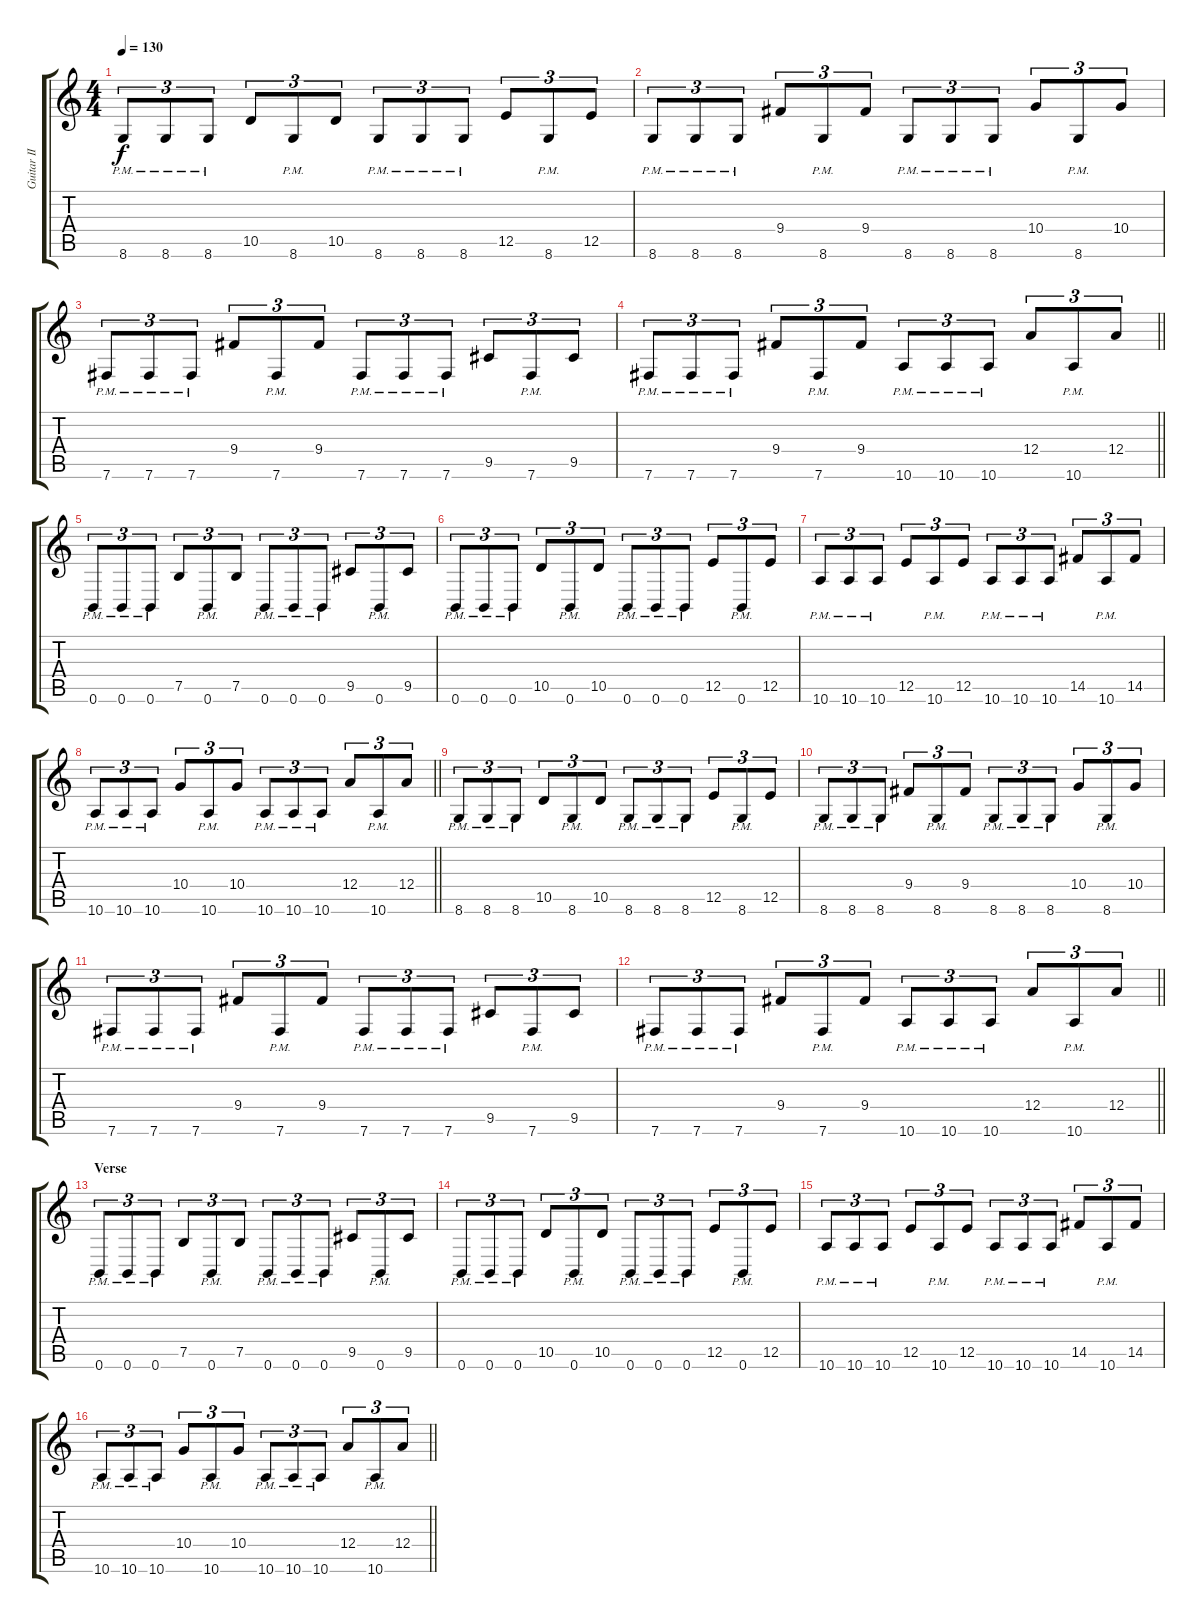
\track ("Guitar II" "Guitar II") {instrument distortionguitar}
\staff {score tabs}
\tuning (B3 Gb3 D3 A2 E2 B1) {hide}
\ts (4 4)
\section ("" "")
\tempo 130
\clef g2
\ks c
8.6{pm}.8{tu (3 2) dy f} 8.6{pm}.8{tu (3 2)} 8.6{pm}.8{tu (3 2)} 10.5.8{tu (3 2)} 8.6{pm}.8{tu (3 2)} 10.5.8{tu (3 2)} 8.6{pm}.8{tu (3 2)} 8.6{pm}.8{tu (3 2)} 8.6{pm}.8{tu (3 2)} 12.5.8{tu (3 2)} 8.6{pm}.8{tu (3 2)} 12.5.8{tu (3 2)} |
8.6{pm}.8{tu (3 2)} 8.6{pm}.8{tu (3 2)} 8.6{pm}.8{tu (3 2)} 9.4.8{tu (3 2)} 8.6{pm}.8{tu (3 2)} 9.4.8{tu (3 2)} 8.6{pm}.8{tu (3 2)} 8.6{pm}.8{tu (3 2)} 8.6{pm}.8{tu (3 2)} 10.4.8{tu (3 2)} 8.6{pm}.8{tu (3 2)} 10.4.8{tu (3 2)} |
7.6{pm}.8{tu (3 2)} 7.6{pm}.8{tu (3 2)} 7.6{pm}.8{tu (3 2)} 9.4.8{tu (3 2)} 7.6{pm}.8{tu (3 2)} 9.4.8{tu (3 2)} 7.6{pm}.8{tu (3 2)} 7.6{pm}.8{tu (3 2)} 7.6{pm}.8{tu (3 2)} 9.5.8{tu (3 2)} 7.6{pm}.8{tu (3 2)} 9.5.8{tu (3 2)} |
\barLineRight lightlight
7.6{pm}.8{tu (3 2)} 7.6{pm}.8{tu (3 2)} 7.6{pm}.8{tu (3 2)} 9.4.8{tu (3 2)} 7.6{pm}.8{tu (3 2)} 9.4.8{tu (3 2)} 10.6{pm}.8{tu (3 2)} 10.6{pm}.8{tu (3 2)} 10.6{pm}.8{tu (3 2)} 12.4.8{tu (3 2)} 10.6{pm}.8{tu (3 2)} 12.4.8{tu (3 2)} |
\section ("" "")
0.6{pm}.8{tu (3 2)} 0.6{pm}.8{tu (3 2)} 0.6{pm}.8{tu (3 2)} 7.5.8{tu (3 2)} 0.6{pm}.8{tu (3 2)} 7.5.8{tu (3 2)} 0.6{pm}.8{tu (3 2)} 0.6{pm}.8{tu (3 2)} 0.6{pm}.8{tu (3 2)} 9.5.8{tu (3 2)} 0.6{pm}.8{tu (3 2)} 9.5.8{tu (3 2)} |
0.6{pm}.8{tu (3 2)} 0.6{pm}.8{tu (3 2)} 0.6{pm}.8{tu (3 2)} 10.5.8{tu (3 2)} 0.6{pm}.8{tu (3 2)} 10.5.8{tu (3 2)} 0.6{pm}.8{tu (3 2)} 0.6{pm}.8{tu (3 2)} 0.6{pm}.8{tu (3 2)} 12.5.8{tu (3 2)} 0.6{pm}.8{tu (3 2)} 12.5.8{tu (3 2)} |
10.6{pm}.8{tu (3 2)} 10.6{pm}.8{tu (3 2)} 10.6{pm}.8{tu (3 2)} 12.5.8{tu (3 2)} 10.6{pm}.8{tu (3 2)} 12.5.8{tu (3 2)} 10.6{pm}.8{tu (3 2)} 10.6{pm}.8{tu (3 2)} 10.6{pm}.8{tu (3 2)} 14.5.8{tu (3 2)} 10.6{pm}.8{tu (3 2)} 14.5.8{tu (3 2)} |
\barLineRight lightlight
10.6{pm}.8{tu (3 2)} 10.6{pm}.8{tu (3 2)} 10.6{pm}.8{tu (3 2)} 10.4.8{tu (3 2)} 10.6{pm}.8{tu (3 2)} 10.4.8{tu (3 2)} 10.6{pm}.8{tu (3 2)} 10.6{pm}.8{tu (3 2)} 10.6{pm}.8{tu (3 2)} 12.4.8{tu (3 2)} 10.6{pm}.8{tu (3 2)} 12.4.8{tu (3 2)} |
\section ("" "")
8.6{pm}.8{tu (3 2)} 8.6{pm}.8{tu (3 2)} 8.6{pm}.8{tu (3 2)} 10.5.8{tu (3 2)} 8.6{pm}.8{tu (3 2)} 10.5.8{tu (3 2)} 8.6{pm}.8{tu (3 2)} 8.6{pm}.8{tu (3 2)} 8.6{pm}.8{tu (3 2)} 12.5.8{tu (3 2)} 8.6{pm}.8{tu (3 2)} 12.5.8{tu (3 2)} |
8.6{pm}.8{tu (3 2)} 8.6{pm}.8{tu (3 2)} 8.6{pm}.8{tu (3 2)} 9.4.8{tu (3 2)} 8.6{pm}.8{tu (3 2)} 9.4.8{tu (3 2)} 8.6{pm}.8{tu (3 2)} 8.6{pm}.8{tu (3 2)} 8.6{pm}.8{tu (3 2)} 10.4.8{tu (3 2)} 8.6{pm}.8{tu (3 2)} 10.4.8{tu (3 2)} |
7.6{pm}.8{tu (3 2)} 7.6{pm}.8{tu (3 2)} 7.6{pm}.8{tu (3 2)} 9.4.8{tu (3 2)} 7.6{pm}.8{tu (3 2)} 9.4.8{tu (3 2)} 7.6{pm}.8{tu (3 2)} 7.6{pm}.8{tu (3 2)} 7.6{pm}.8{tu (3 2)} 9.5.8{tu (3 2)} 7.6{pm}.8{tu (3 2)} 9.5.8{tu (3 2)} |
\barLineRight lightlight
7.6{pm}.8{tu (3 2)} 7.6{pm}.8{tu (3 2)} 7.6{pm}.8{tu (3 2)} 9.4.8{tu (3 2)} 7.6{pm}.8{tu (3 2)} 9.4.8{tu (3 2)} 10.6{pm}.8{tu (3 2)} 10.6{pm}.8{tu (3 2)} 10.6{pm}.8{tu (3 2)} 12.4.8{tu (3 2)} 10.6{pm}.8{tu (3 2)} 12.4.8{tu (3 2)} |
\section ("" "Verse")
0.6{pm}.8{tu (3 2)} 0.6{pm}.8{tu (3 2)} 0.6{pm}.8{tu (3 2)} 7.5.8{tu (3 2)} 0.6{pm}.8{tu (3 2)} 7.5.8{tu (3 2)} 0.6{pm}.8{tu (3 2)} 0.6{pm}.8{tu (3 2)} 0.6{pm}.8{tu (3 2)} 9.5.8{tu (3 2)} 0.6{pm}.8{tu (3 2)} 9.5.8{tu (3 2)} |
0.6{pm}.8{tu (3 2)} 0.6{pm}.8{tu (3 2)} 0.6{pm}.8{tu (3 2)} 10.5.8{tu (3 2)} 0.6{pm}.8{tu (3 2)} 10.5.8{tu (3 2)} 0.6{pm}.8{tu (3 2)} 0.6{pm}.8{tu (3 2)} 0.6{pm}.8{tu (3 2)} 12.5.8{tu (3 2)} 0.6{pm}.8{tu (3 2)} 12.5.8{tu (3 2)} |
10.6{pm}.8{tu (3 2)} 10.6{pm}.8{tu (3 2)} 10.6{pm}.8{tu (3 2)} 12.5.8{tu (3 2)} 10.6{pm}.8{tu (3 2)} 12.5.8{tu (3 2)} 10.6{pm}.8{tu (3 2)} 10.6{pm}.8{tu (3 2)} 10.6{pm}.8{tu (3 2)} 14.5.8{tu (3 2)} 10.6{pm}.8{tu (3 2)} 14.5.8{tu (3 2)} |
\barLineRight lightlight
10.6{pm}.8{tu (3 2)} 10.6{pm}.8{tu (3 2)} 10.6{pm}.8{tu (3 2)} 10.4.8{tu (3 2)} 10.6{pm}.8{tu (3 2)} 10.4.8{tu (3 2)} 10.6{pm}.8{tu (3 2)} 10.6{pm}.8{tu (3 2)} 10.6{pm}.8{tu (3 2)} 12.4.8{tu (3 2)} 10.6{pm}.8{tu (3 2)} 12.4.8{tu (3 2)}
